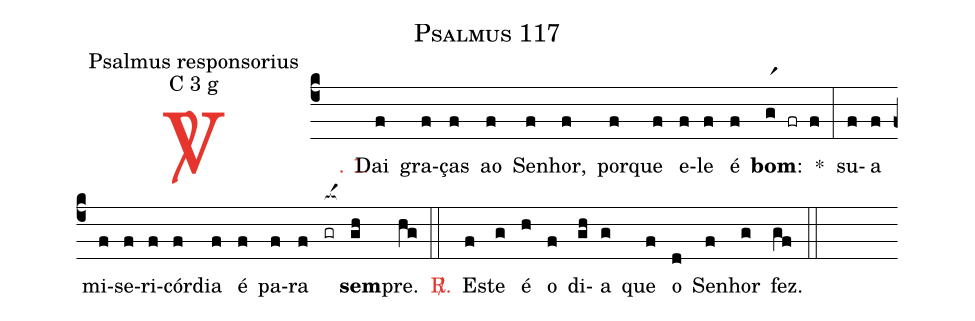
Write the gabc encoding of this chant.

name: Psalmus 117;
office-part: Psalmus responsorius;
mode: C 3 g;
%%
(c4)

<c><sp>V/</sp>. 1.</c>() Dai(f) gra(f)ças(f) ao(f) Se(f)nhor,(f) por(f)que(f) e(f)le(f) é(f) <b>bom</b>:(gr1 fr f) *(:) su(f)a(f) mi(f)se(f)ri(f)cór(f)dia(f) é(f) pa(f)ra(f) <nlba>(gr[ocba:1{])<b>sem</b>(gh[ocba:0}])pre.</nlba>(hg)

(::)

<nlba><c><sp>R/</sp>.</c>() Es</nlba>(f)te(g) é(h) o(f) di(gh)a(g) que(f) o(d) Se(f)nhor(g) fez.(gf)

(::)
